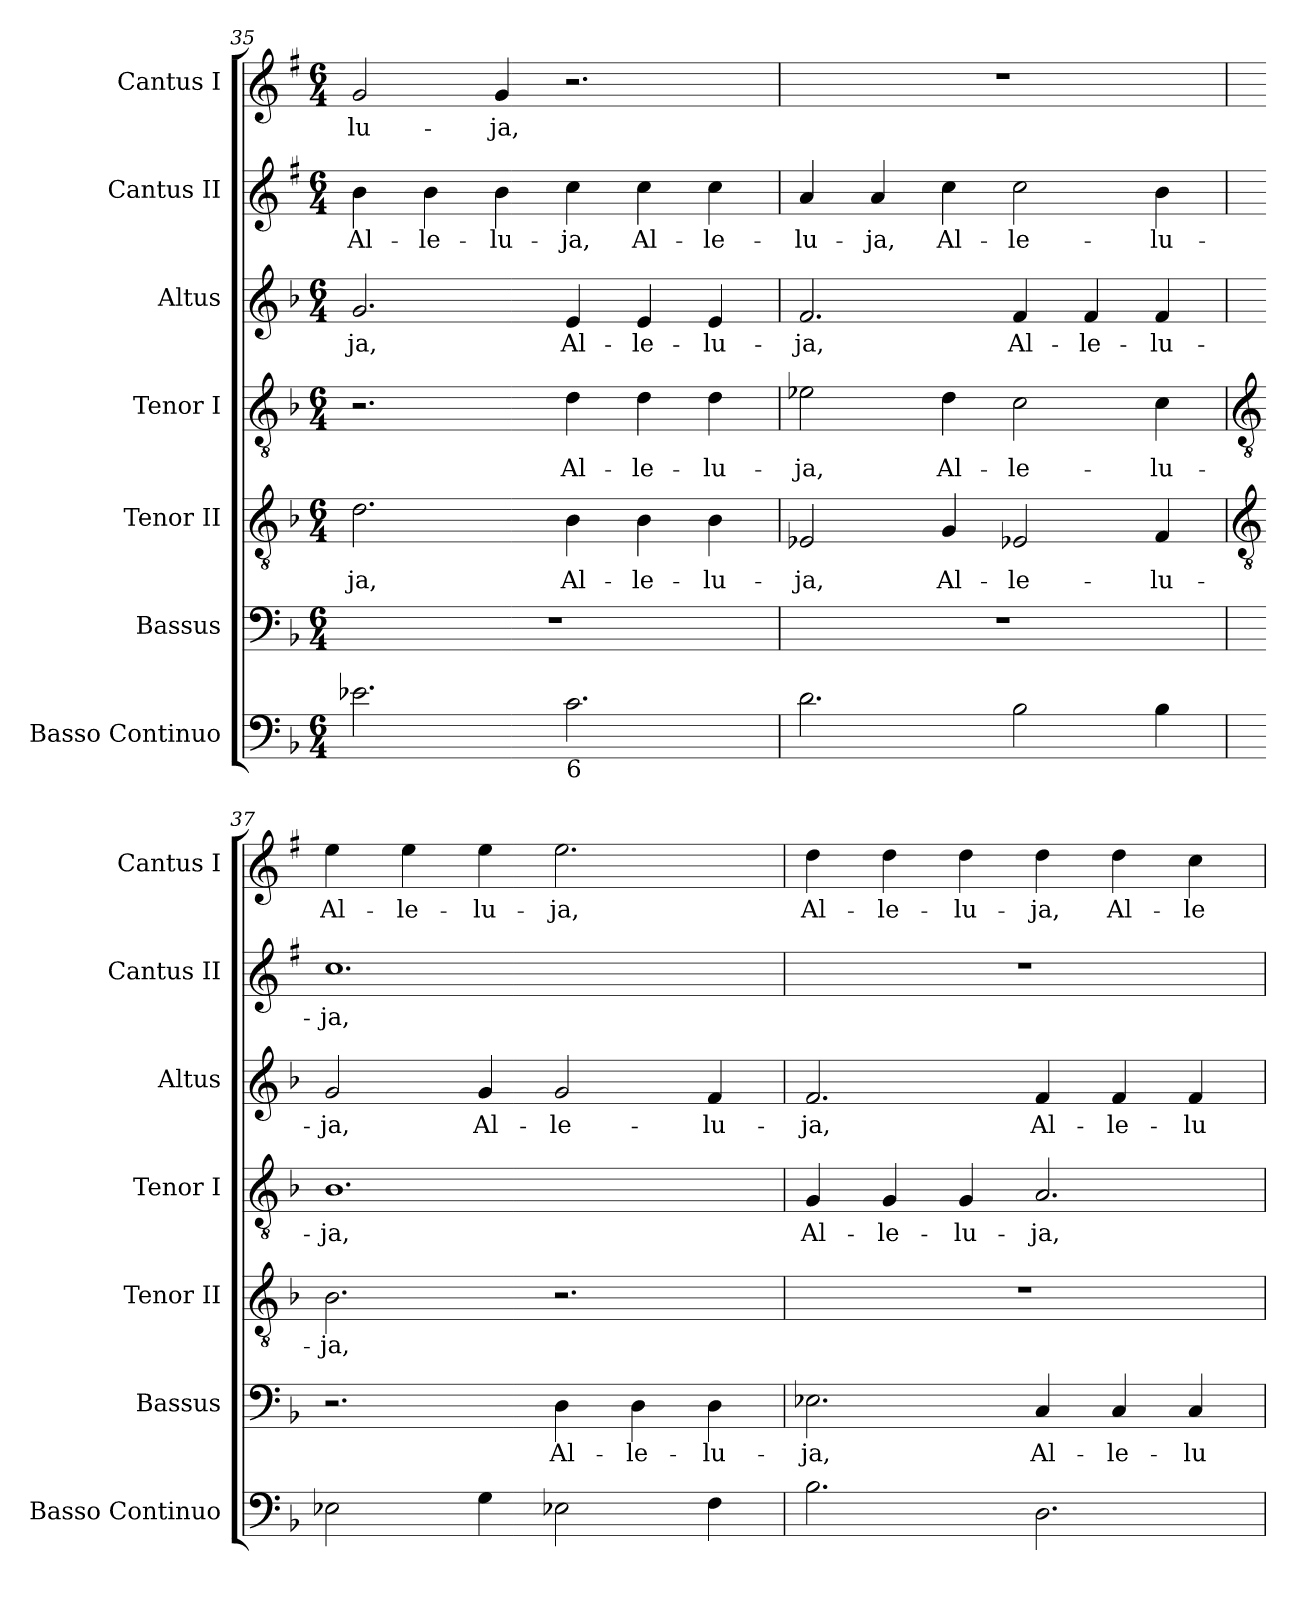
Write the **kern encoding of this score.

**kern	**kern	**text	**kern	**text	**kern	**text	**kern	**text	**kern	**text	**kern	**text
*part7	*part6	*part6	*part5	*part5	*part4	*part4	*part3	*part3	*part2	*part2	*part1	*part1
*staff7	*staff6	*staff6	*staff5	*staff5	*staff4	*staff4	*staff3	*staff3	*staff2	*staff2	*staff1	*staff1
*I"Basso Continuo	*I"Bassus	*	*I"Tenor II	*	*I"Tenor I	*	*I"Altus	*	*I"Cantus II	*	*I"Cantus I	*
*I'Basso Continuo	*I'Bassus	*	*I'Tenor II	*	*I'Tenor I	*	*I'Altus	*	*I'Cantus II	*	*I'Cantus I	*
*clefF4	*clefF4	*	*clefGv2	*	*clefGv2	*	*clefG2	*	*clefG2	*	*clefG2	*
*	*	*	*	*	*	*	*	*	*ITrd1c2	*	*ITrd1c2	*
*k[b-]	*k[b-]	*	*k[b-]	*	*k[b-]	*	*k[b-]	*	*k[b-]	*	*k[b-]	*
*F:	*F:	*	*F:	*	*F:	*	*F:	*	*F:	*	*F:	*
*M6/4	*M6/4	*	*M6/4	*	*M6/4	*	*M6/4	*	*M6/4	*	*M6/4	*
=35	=35	=35	=35	=35	=35	=35	=35	=35	=35	=35	=35	=35
!	!LO:N:vis=1	!	!	!LO:LY:b	!	!	!	!LO:LY:b	!	!LO:LY:b	!	!LO:LY:b
2.e-X	1.r	.	2.d	-ja,	2.r	.	2.g	-ja,	4a	Al-	2f	-lu-
!	!	!	!	!	!	!	!	!	!	!LO:LY:b	!	!
.	.	.	.	.	.	.	.	.	4a	-le-	.	.
!	!	!	!	!	!	!	!	!	!	!LO:LY:b	!	!LO:LY:b
.	.	.	.	.	.	.	.	.	4a	-lu-	4f	-ja,
!LO:TX:b:t=6	!	!	!	!	!	!	!	!	!	!	!	!
!	!	!	!	!LO:LY:b	!	!LO:LY:b	!	!LO:LY:b	!	!LO:LY:b	!	!
2.c	.	.	4B-	Al-	4d	Al-	4e	Al-	4b-	-ja,	2.r	.
!	!	!	!	!LO:LY:b	!	!LO:LY:b	!	!LO:LY:b	!	!LO:LY:b	!	!
.	.	.	4B-	-le-	4d	-le-	4e	-le-	4b-	Al-	.	.
!	!	!	!	!LO:LY:b	!	!LO:LY:b	!	!LO:LY:b	!	!LO:LY:b	!	!
.	.	.	4B-	-lu-	4d	-lu-	4e	-lu-	4b-	-le-	.	.
=36	=36	=36	=36	=36	=36	=36	=36	=36	=36	=36	=36	=36
!	!LO:N:vis=1	!	!	!LO:LY:b	!	!LO:LY:b	!	!LO:LY:b	!	!LO:LY:b	!LO:N:vis=1	!
2.d	1.r	.	2E-X	-ja,	2e-X	-ja,	2.f	-ja,	4g	-lu-	1.r	.
!	!	!	!	!	!	!	!	!	!	!LO:LY:b	!	!
.	.	.	.	.	.	.	.	.	4g	-ja,	.	.
!	!	!	!	!LO:LY:b	!	!LO:LY:b	!	!	!	!LO:LY:b	!	!
.	.	.	4G	Al-	4d	Al-	.	.	4b-	Al-	.	.
!	!	!	!	!LO:LY:b	!	!LO:LY:b	!	!LO:LY:b	!	!LO:LY:b	!	!
2B-	.	.	2E-X	-le-	2c	-le-	4f	Al-	2b-	-le-	.	.
!	!	!	!	!	!	!	!	!LO:LY:b	!	!	!	!
.	.	.	.	.	.	.	4f	-le-	.	.	.	.
!	!	!	!	!LO:LY:b	!	!LO:LY:b	!	!LO:LY:b	!	!LO:LY:b	!	!
4B-	.	.	4F	-lu-	4c	-lu-	4f	-lu-	4a	-lu-	.	.
!!LO:LB:g=z
=37	=37	=37	=37	=37	=37	=37	=37	=37	=37	=37	=37	=37
*	*	*	*clefGv2	*	*clefGv2	*	*	*	*	*	*	*
!	!	!	!	!LO:LY:b	!	!LO:LY:b	!	!LO:LY:b	!	!LO:LY:b	!	!LO:LY:b
2E-X	2.r	.	2.B-	-ja,	1.B-	-ja,	2g	-ja,	1.b-	-ja,	4dd	Al-
!	!	!	!	!	!	!	!	!	!	!	!	!LO:LY:b
.	.	.	.	.	.	.	.	.	.	.	4dd	-le-
!	!	!	!	!	!	!	!	!LO:LY:b	!	!	!	!LO:LY:b
4G	.	.	.	.	.	.	4g	Al-	.	.	4dd	-lu-
!	!	!LO:LY:b	!	!	!	!	!	!LO:LY:b	!	!	!	!LO:LY:b
2E-X	4D	Al-	2.r	.	.	.	2g	-le-	.	.	2.dd	-ja,
!	!	!LO:LY:b	!	!	!	!	!	!	!	!	!	!
.	4D	-le-	.	.	.	.	.	.	.	.	.	.
!	!	!LO:LY:b	!	!	!	!	!	!LO:LY:b	!	!	!	!
4F	4D	-lu-	.	.	.	.	4f	-lu-	.	.	.	.
!!LO:LB:g=z
=38	=38	=38	=38	=38	=38	=38	=38	=38	=38	=38	=38	=38
!	!	!LO:LY:b	!LO:N:vis=1	!	!	!LO:LY:b	!	!LO:LY:b	!LO:N:vis=1	!	!	!LO:LY:b
2.B-	2.E-X	-ja,	1.r	.	4G	Al-	2.f	-ja,	1.r	.	4cc	Al-
!	!	!	!	!	!	!LO:LY:b	!	!	!	!	!	!LO:LY:b
.	.	.	.	.	4G	-le-	.	.	.	.	4cc	-le-
!	!	!	!	!	!	!LO:LY:b	!	!	!	!	!	!LO:LY:b
.	.	.	.	.	4G	-lu-	.	.	.	.	4cc	-lu-
!	!	!LO:LY:b	!	!	!	!LO:LY:b	!	!LO:LY:b	!	!	!	!LO:LY:b
2.D	4C	Al-	.	.	2.A	-ja,	4f	Al-	.	.	4cc	-ja,
!	!	!LO:LY:b	!	!	!	!	!	!LO:LY:b	!	!	!	!LO:LY:b
.	4C	-le-	.	.	.	.	4f	-le-	.	.	4cc	Al-
!	!	!LO:LY:b	!	!	!	!	!	!LO:LY:b	!	!	!	!LO:LY:b
.	4C	-lu-	.	.	.	.	4f	-lu-	.	.	4b-	-le-
=	=	=	=	=	=	=	=	=	=	=	=	=
*-	*-	*-	*-	*-	*-	*-	*-	*-	*-	*-	*-	*-
